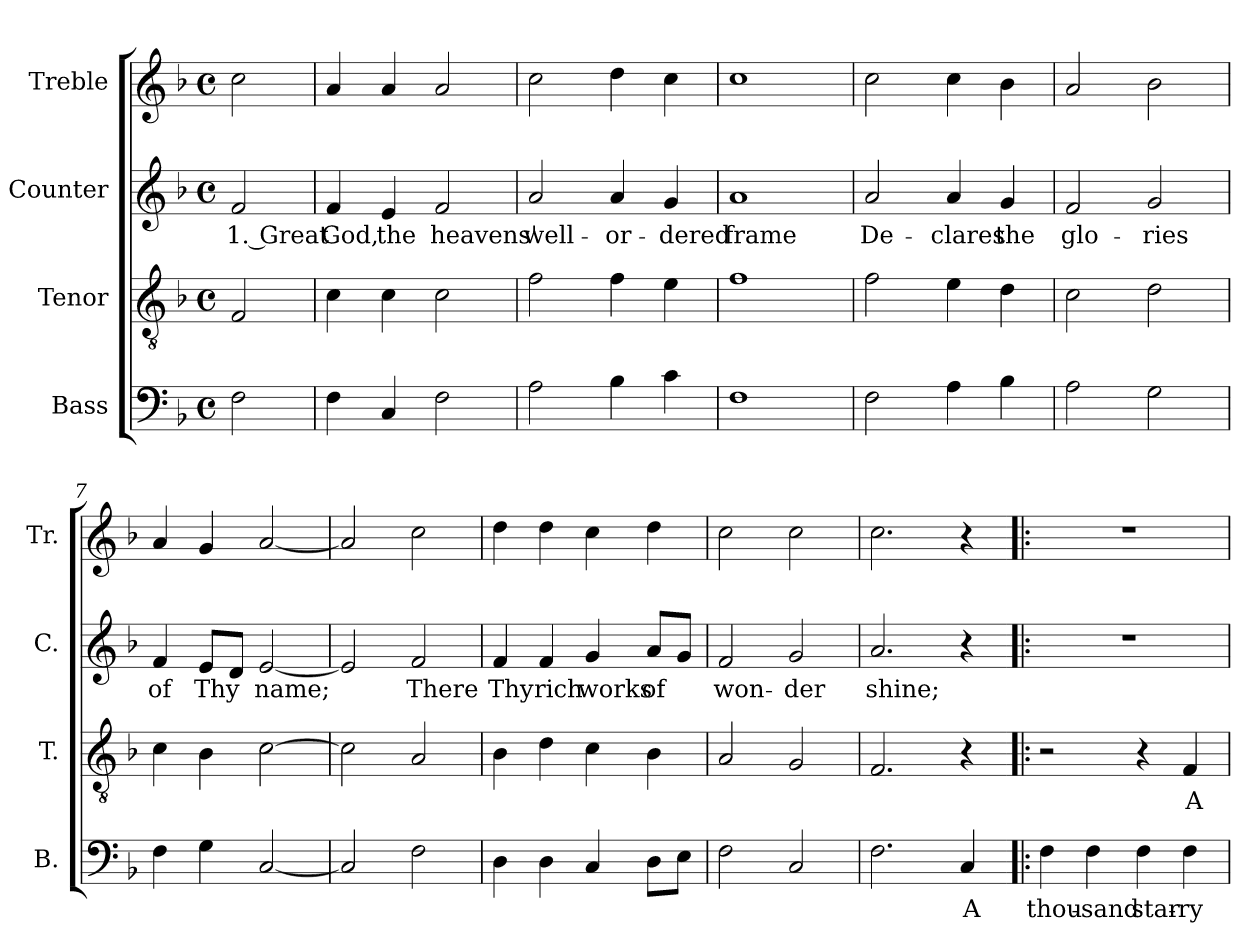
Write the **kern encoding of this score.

**kern	**text	**kern	**text	**kern	**text	**kern
*part4	*part4	*part3	*part3	*part2	*part2	*part1
*staff4	*staff4	*staff3	*staff3	*staff2	*staff2	*staff1
*I"Bass	*	*I"Tenor	*	*I"Counter	*	*I"Treble
*I'B.	*	*I'T.	*	*I'C.	*	*I'Tr.
*clefF4	*	*clefGv2	*	*clefG2	*	*clefG2
*k[b-]	*	*k[b-]	*	*k[b-]	*	*k[b-]
*M4/4	*	*M4/4	*	*M4/4	*	*M4/4
*met(c)	*	*met(c)	*	*met(c)	*	*met(c)
=1	=1	=1	=1	=1	=1	=1
2F\	.	2F/	.	2f/	1. Great	2cc\
=2	=2	=2	=2	=2	=2	=2
4F\	.	4c\	.	4f/	God,	4a/
4C/	.	4c\	.	4e/	the	4a/
2F\	.	2c\	.	2f/	heavens'	2a/
=3	=3	=3	=3	=3	=3	=3
2A\	.	2f\	.	2a/	well-	2cc\
4B-\	.	4f\	.	4a/	-or-	4dd\
4c\	.	4e\	.	4g/	-dered	4cc\
=4	=4	=4	=4	=4	=4	=4
1F	.	1f	.	1a	frame	1cc
=5	=5	=5	=5	=5	=5	=5
2F\	.	2f\	.	2a/	De-	2cc\
4A\	.	4e\	.	4a/	-clares	4cc\
4B-\	.	4d\	.	4g/	the	4b-\
=6	=6	=6	=6	=6	=6	=6
2A\	.	2c\	.	2f/	glo-	2a/
2G\	.	2d\	.	2g/	-ries	2b-\
=7	=7	=7	=7	=7	=7	=7
4F\	.	4c\	.	4f/	of	4a/
4G\	.	4B-\	.	8e/L	Thy	4g/
.	.	.	.	8d/J	.	.
[2C/	.	[2c\	.	[2e/	name;	[2a/
=8	=8	=8	=8	=8	=8	=8
2C/]	.	2c\]	.	2e/]	.	2a/]
2F\	.	2A/	.	2f/	There	2cc\
=9	=9	=9	=9	=9	=9	=9
4D\	.	4B-\	.	4f/	Thy	4dd\
4D\	.	4d\	.	4f/	rich	4dd\
4C/	.	4c\	.	4g/	works	4cc\
8D\L	.	4B-\	.	8a/L	of	4dd\
8E\J	.	.	.	8g/J	.	.
!!LO:LB:g=z
=10	=10	=10	=10	=10	=10	=10
2F\	.	2A/	.	2f/	won-	2cc\
2C/	.	2G/	.	2g/	-der	2cc\
=11	=11	=11	=11	=11	=11	=11
2.F\	.	2.F/	.	2.a/	shine;	2.cc\
4C/	A	4r	.	4r	.	4r
=12!|:	=12!|:	=12!|:	=12!|:	=12!|:	=12!|:	=12!|:
4F\	thou-	2r	.	1r	.	1r
4F\	-sand	.	.	.	.	.
4F\	star-	4r	.	.	.	.
4F\	-ry	4F/	A	.	.	.
=	=	=	=	=	=	=
*-	*-	*-	*-	*-	*-	*-
